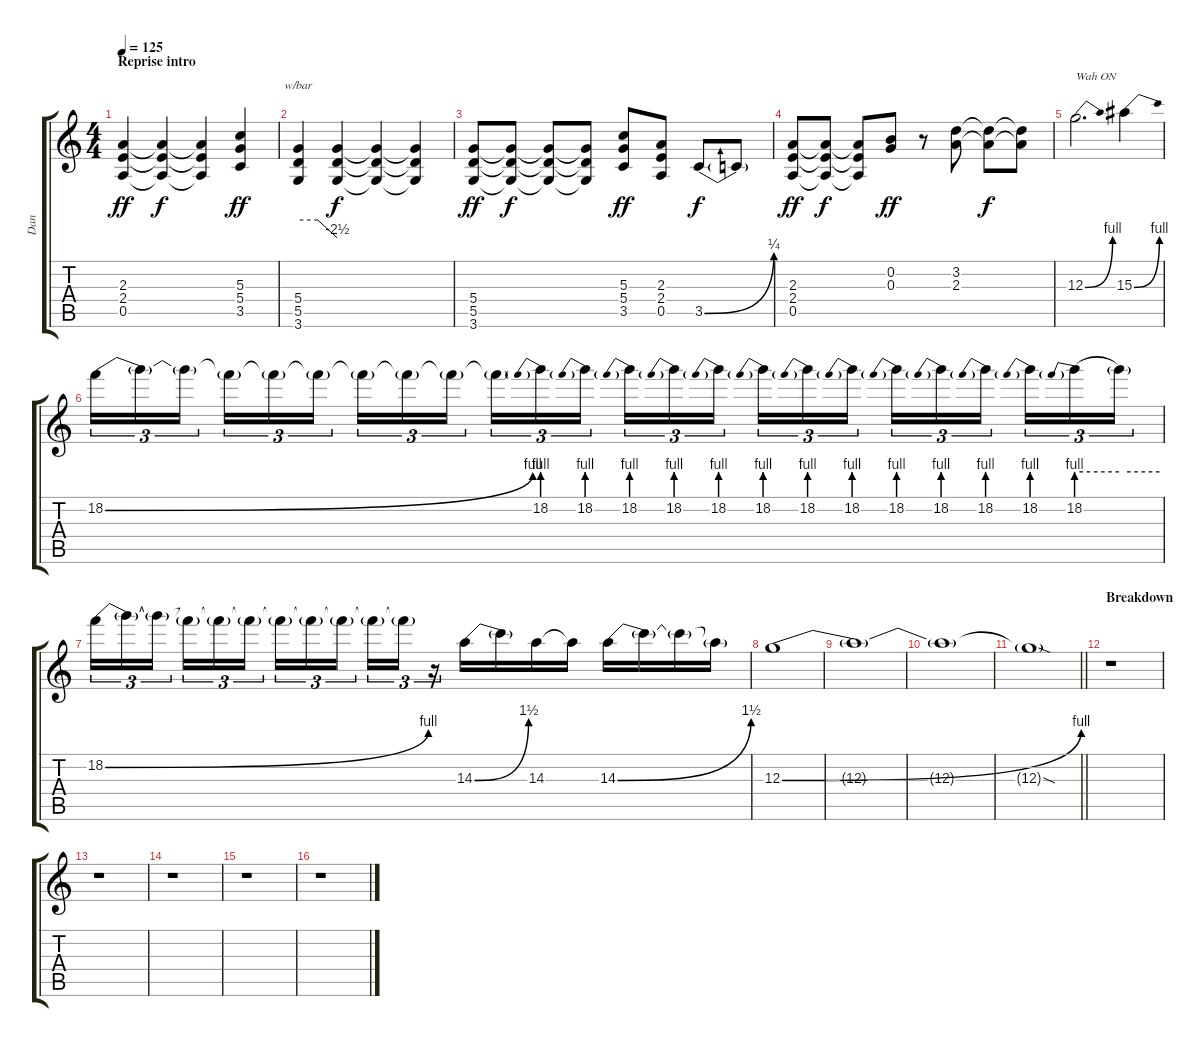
\track ("Dan" "Dan") {instrument overdrivenguitar}
\staff {score tabs}
\tuning (E4 B3 G3 D3 A2 E2) {hide}
\ts (4 4)
\section ("" "Reprise intro")
\tempo 125
\clef g2
\ks c
(2.3 2.4 0.5).4{dy ff} (2.3{t} 2.4{t} 0.5{t}).4{dy f} (2.3{t} 2.4{t} 0.5{t}).4 (5.3 5.4 3.5).4{dy ff} |
(5.4 5.5 3.6).4{tbe (custom default 0 0 30 0 60 -10)} (5.4{t} 5.5{t} 3.6{t}).4{dy f} (5.4{t} 5.5{t} 3.6{t}).4 (5.4{t} 5.5{t} 3.6{t}).4 |
(5.4 5.5 3.6).8{dy ff} (5.4{t} 5.5{t} 3.6{t}).8{dy f} (5.4{t} 5.5{t} 3.6{t}).8 (5.4{t} 5.5{t} 3.6{t}).8 (5.3 5.4 3.5).8{dy ff} (2.3 2.4 0.5).8 3.5{be (bend 0 0 60 1)}.8{dy f} 3.5{t}.8 |
(2.3 2.4 0.5).8{dy ff} (2.3{t} 2.4{t} 0.5{t}).8{dy f} (2.3{t} 2.4{t} 0.5{t}).8 (0.2 0.3).8{dy ff} r.8 (3.2 2.3).8 (3.2{t} 2.3{t}).8{dy f} (3.2{t} 2.3{t}).8 |
12.3{be (bend 0 0 60 4)}.2{d txt "Wah ON"} 15.3{be (bend 0 0 60 4)}.4 |
18.2{be (bend 0 0 60 4)}.16{tu (3 2)} 18.2{t}.16{tu (3 2)} 18.2{t}.16{tu (3 2) beam splitsecondary} 18.2{t}.16{tu (3 2)} 18.2{t}.16{tu (3 2)} 18.2{t}.16{tu (3 2)} 18.2{t}.16{tu (3 2)} 18.2{t}.16{tu (3 2)} 18.2{t}.16{tu (3 2) beam splitsecondary} 18.2{t}.16{tu (3 2)} 18.2{be (prebend 0 4 60 4)}.16{tu (3 2)} 18.2{be (prebend 0 4 60 4)}.16{tu (3 2)} 18.2{be (prebend 0 4 60 4)}.16{tu (3 2)} 18.2{be (prebend 0 4 60 4)}.16{tu (3 2)} 18.2{be (prebend 0 4 60 4)}.16{tu (3 2) beam splitsecondary} 18.2{be (prebend 0 4 60 4)}.16{tu (3 2)} 18.2{be (prebend 0 4 60 4)}.16{tu (3 2)} 18.2{be (prebend 0 4 60 4)}.16{tu (3 2)} 18.2{be (prebend 0 4 60 4)}.16{tu (3 2)} 18.2{be (prebend 0 4 60 4)}.16{tu (3 2)} 18.2{be (prebend 0 4 60 4)}.16{tu (3 2) beam splitsecondary} 18.2{be (prebend 0 4 60 4)}.16{tu (3 2)} 18.2{be (prebend 0 4 60 4)}.16{tu (3 2)} 18.2{be (hold 0 4 60 4) t}.16{tu (3 2)} |
18.2{be (bend 0 0 60 4)}.16{tu (3 2)} 18.2{t}.16{tu (3 2)} 18.2{t}.16{tu (3 2) beam splitsecondary} 18.2{t}.16{tu (3 2)} 18.2{t}.16{tu (3 2)} 18.2{t}.16{tu (3 2)} 18.2{t}.16{tu (3 2)} 18.2{t}.16{tu (3 2)} 18.2{t}.16{tu (3 2) beam splitsecondary} 18.2{t}.16{tu (3 2)} 18.2{t}.16{tu (3 2)} r.16{tu (3 2)} 14.3{be (bend 0 0 60 6)}.16 14.3{t}.16 14.3.16 14.3{t}.16 14.3{be (bend 0 0 60 6)}.16 14.3{t}.16 14.3{t}.16 14.3{t}.16 |
12.3{be (bend 0 0 60 4)}.1{volume 0} |
12.3{t}.1 |
12.3{t}.1 |
\barLineRight lightlight
12.3{sod t}.1 |
\section ("" "Breakdown")
r.1 |
r.1 |
r.1 |
r.1 |
r.1
